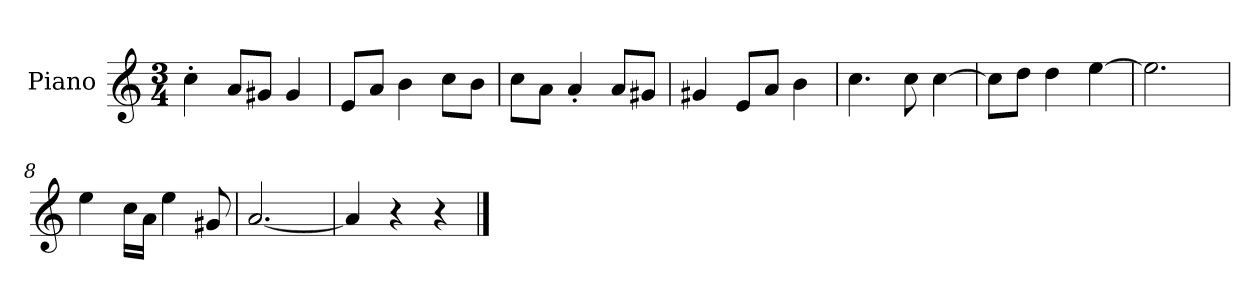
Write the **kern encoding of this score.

**kern
*part1
*staff1
*I"Piano
*I'P-no
*clefG2
*k[]
*M3/4
*MM171
=1
4cc'\
8a/L
8g#X/J
4g#/
=2
8e/L
8a/J
4b\
8cc\L
8b\J
=3
8cc\L
8a\J
4a'/
8a/L
8g#X/J
=4
4g#X/
8e/L
8a/J
4b\
=5
4.cc\
8cc\
[4cc\
=6
8cc\L]
8dd\J
4dd\
[4ee\
=7
2.ee\]
=8
4ee\
16cc\LL
16a\JJ
4ee\
8g#X/
!!LO:LB:g=z
=9
[2.a/
=10
4a/]
4r
4r
==
*-
